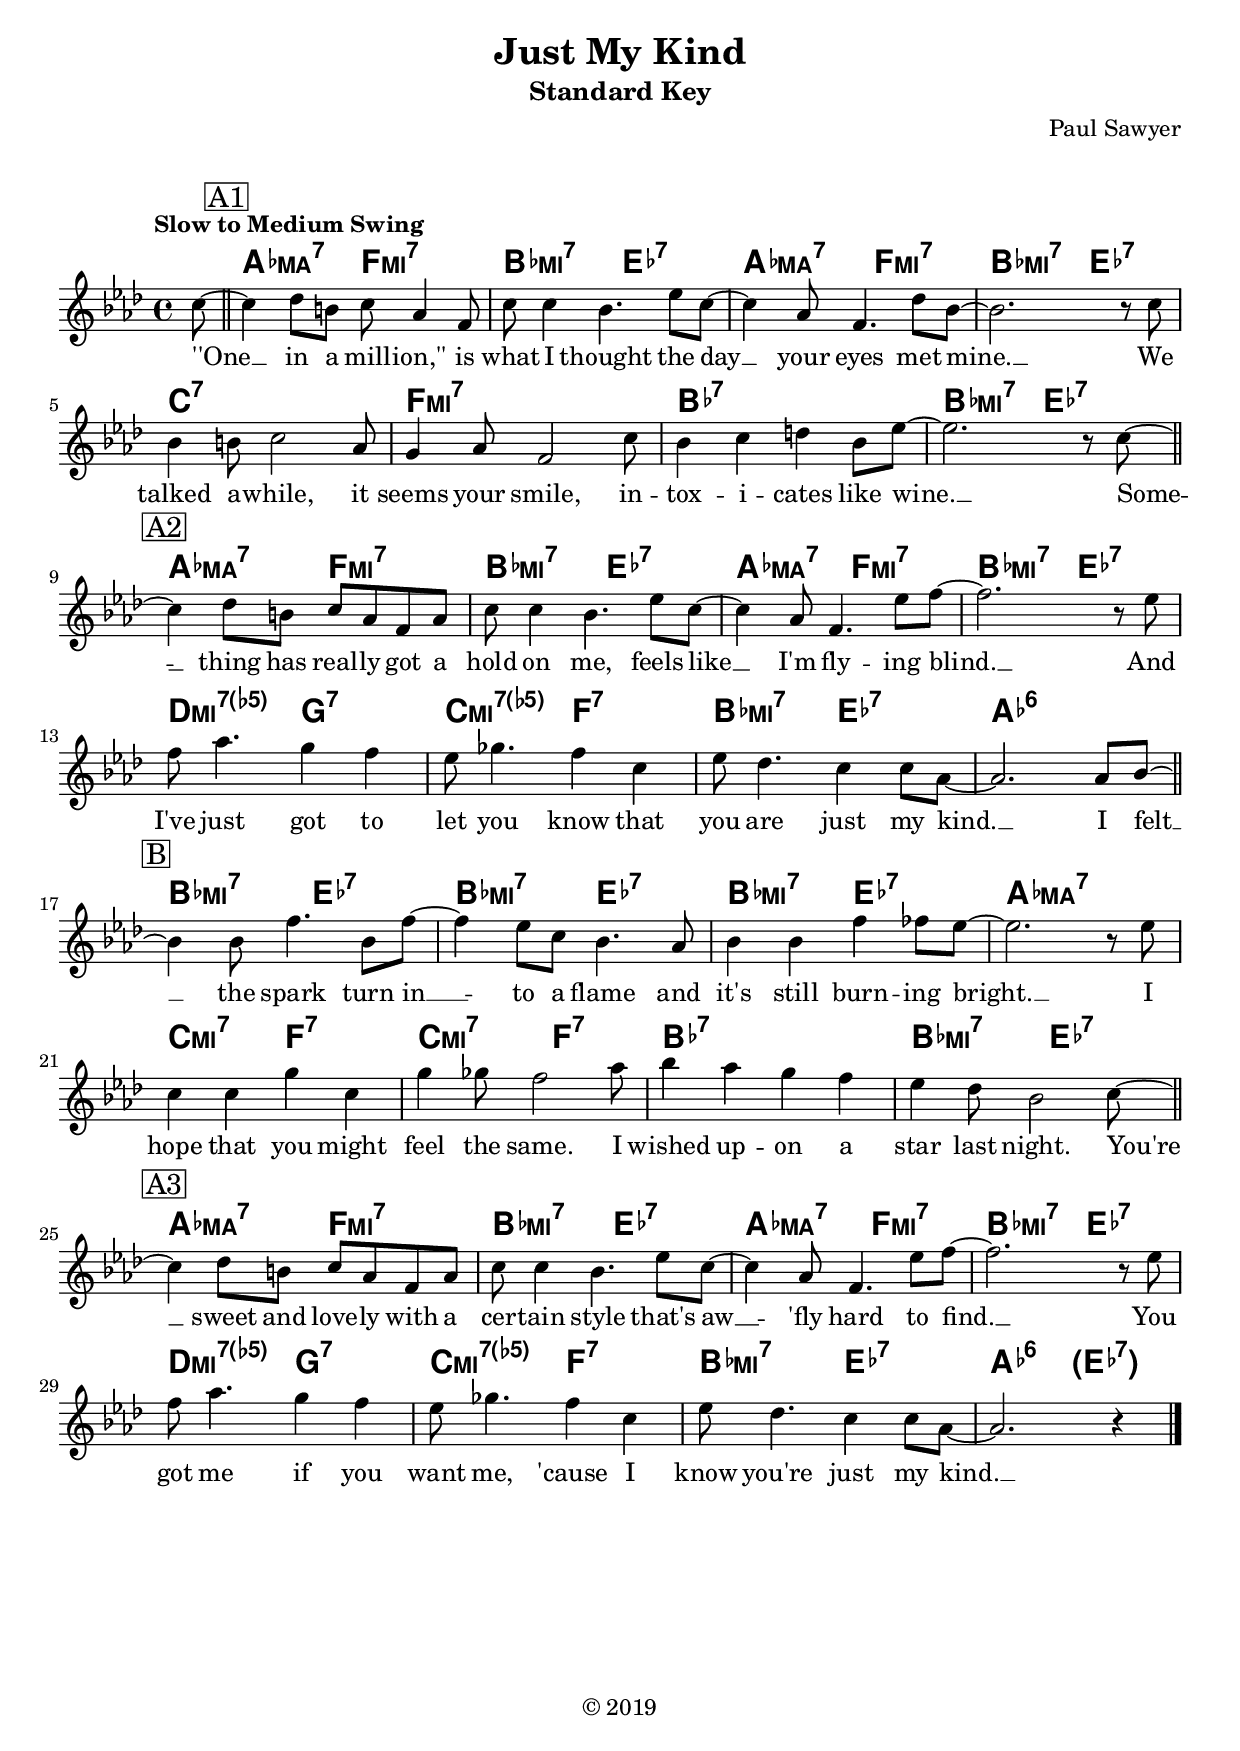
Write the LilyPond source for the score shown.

\version "2.24.0"

\include "english.ly"

instrument = "Standard Key"
whatKey = af
whatClef = "treble"

%% -*- Mode: LilyPond -*-

\include "lead-sheets.ily"

refrainLyrics = \lyricmode {
  ''One __ in a mill -- ion,'' is what I thought the day __ your eyes met mine. __
  We talked a -- while, it seems your smile, in -- tox -- i -- cates like wine. __
  
  Some __ -- thing has real -- ly got a hold on me, feels like __ I'm fly -- ing blind. __
  And I've just got to let you know that you are just my kind. __

  I felt __ the spark turn in __ -- to a flame and it's still burn -- ing bright. __
  I hope that you might feel the same.
  I wished up -- on a star last night.

  You're __ sweet and love -- ly with a cer -- tain style that's aw __ -- 'fly hard to find. __
  You got me if you want me, 'cause I know you're just my kind. __
}

refrainChords = \chordmode {
  s8

  af2:maj7 f2:m7 bf2:m7 ef2:7
  af2:maj7 f2:m7 bf2:m7 ef2:7
  c1:7 f1:m7 bf1:7 bf2:m7 ef2:7

  af2:maj7 f2:m7 bf2:m7 ef2:7
  af2:maj7 f2:m7 bf2:m7 ef2:7
  d2:m7.5- g2:7 c2:m7.5- f2:7 bf2:m7 ef2:7 af1:6
  
  bf2:m7 ef2:7 bf2:m7 ef2:7 bf2:m7 ef2:7 af1:maj7
  c2:m7 f2:7 c2:m7 f2:7 bf1:7 bf2:m7 ef2:7

  af2:maj7 f2:m7 bf2:m7 ef2:7
  af2:maj7 f2:m7 bf2:m7 ef2:7
  d2:m7.5- g2:7 c2:m7.5- f2:7 bf2:m7 ef2:7 af2:6
  
  \set chordNameFunction = #begin-end-parenthesis-ignatzek-chord-names
  ef2:7
  \unset chordNameFunction
}

refrainMelody = \relative f'' {
  \time 4/4
  \key af \major
  \clef \whatClef
  \tempo "Slow to Medium Swing"

  \partial 8
  
  c8~ |
  
  \bar "||"

  \mark \markup{ \box "A1" }
  
  c4 df8 b8 c8 af4 f8 | c'8 c4 bf4. ef8 c8~ |
  c4 af8 f4. df'8 bf~ | bf2. r8 c8 |
  bf4 b8 c2 af8 | g4 af8 f2 c'8 |
  bf4 c4 d4 bf8 ef8~ | ef2. r8 c8~ |

  \bar "||"
  \break

  \mark \markup{ \box "A2" }
  
  c4 df8 b8 c8 af8 f8 af8 | c8 c4 bf4. ef8 c8~ |
  c4 af8 f4. ef'8 f~ | f2. r8 ef8 |
  f8 af4. g4 f4 | ef8 gf4. f4 c4 |
  ef8 df4. c4 c8 af8~ | af2. af8 bf8~ |

  \bar "||"
  \break

  \mark \markup{ \box "B" }
  
  bf4 bf8 f'4. bf,8 f'8~ | f4 ef8 c8 bf4. af8 |
  bf4 bf4 f'4 ff8 ef8~ | ef2. r8 ef8 |
  c4 c4 g'4 c,4 | g'4 gf8 f2 af8 |
  bf4 af4 g4 f4 | ef4 df8 bf2 c8~ |
  
  \bar "||"
  \break

  \mark \markup{ \box "A3" }
  
  c4 df8 b8 c8 af8 f8 af8 | c8 c4 bf4. ef8 c8~ |
  c4 af8 f4. ef'8 f~ | f2. r8 ef8 |
  f8 af4. g4 f4 | ef8 gf4. f4 c4 |
  ef8 df4. c4 c8 af8~ | af2. r4 |

  \bar "|."
}

\include "paper.ily"

\header {
  title = "Just My Kind"
  subtitle = \instrument
  composer = "Paul Sawyer"
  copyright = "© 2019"
}

\markup {
  % Leave a gap after the header
  \vspace #1
}


\score {
  <<
    { \context ChordNames 
      {
      \override ChordName.font-size = #+3
      \override ChordName.font-series = #'bold
      \set chordChanges = ##f
     \transpose af \whatKey {
       \refrainChords
	}
      }
      }
    \new Staff {
      \context Voice = "voiceMelody" { 
	\transpose af \whatKey {
	  \refrainMelody
	  }
	}
    }
    \new Lyrics \lyricsto "voiceMelody"
    {
      \refrainLyrics
    }
  >>
  \layout { }
}

